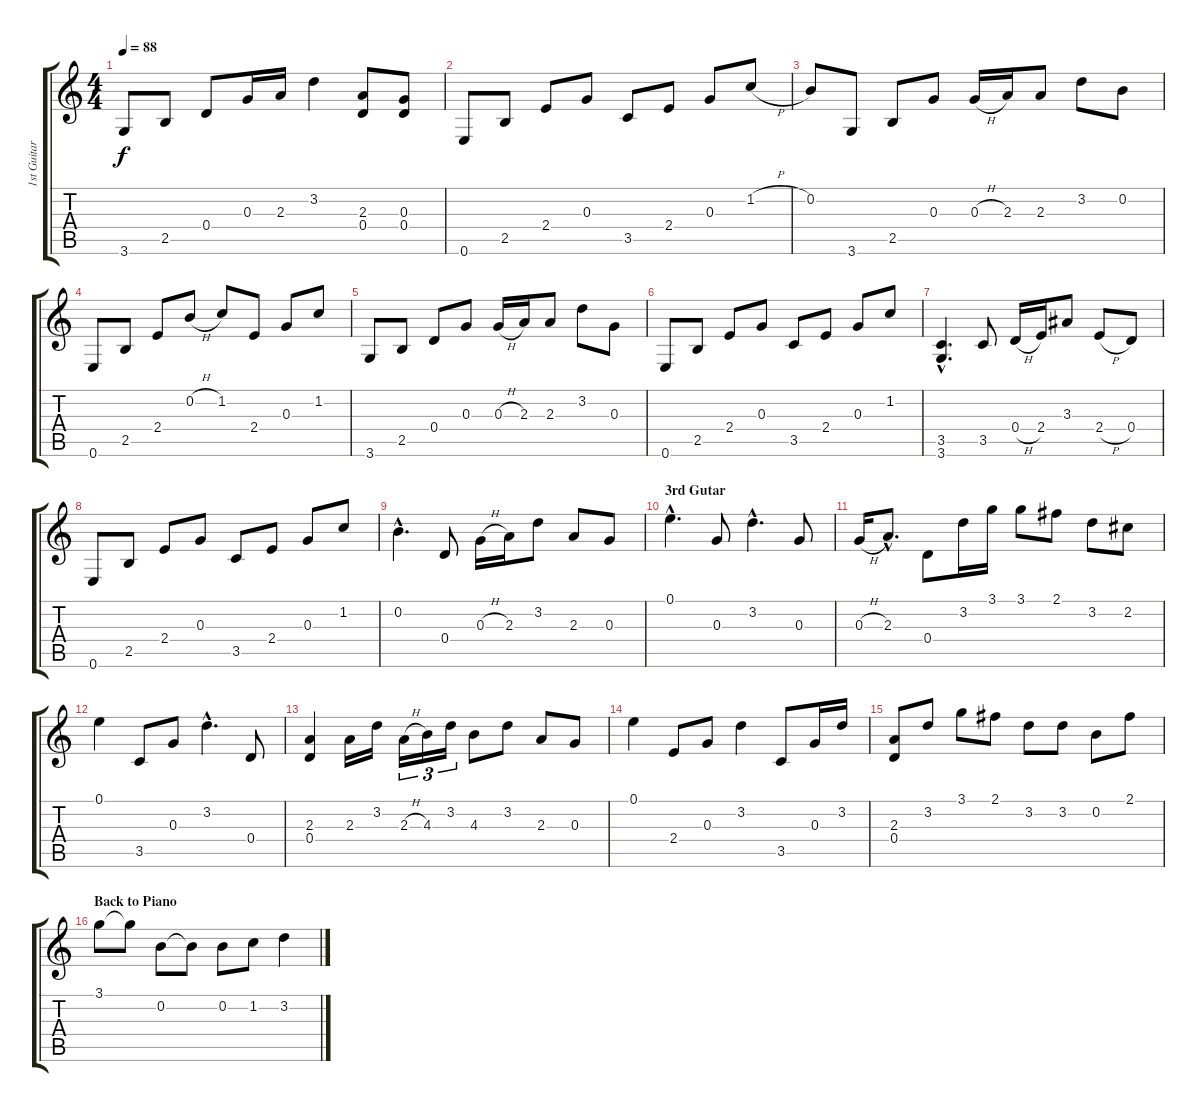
\track ("1st Guitar (Lead)" "1st Guitar") {instrument distortionguitar}
\staff {score tabs}
\tuning (E4 B3 G3 D3 A2 E2) {hide}
\ts (4 4)
\tempo 88
\clef g2
\ks c
3.6.8{dy f} 2.5.8 0.4.8 0.3.16 2.3.16 3.2.4 (2.3 0.4).8 (0.3 0.4).8 |
0.6.8 2.5.8 2.4.8 0.3.8 3.5.8 2.4.8 0.3.8 1.2{h}.8 |
0.2.8 3.6.8 2.5.8 0.3.8 0.3{h}.16 2.3.16 2.3.8 3.2.8 0.2.8 |
0.6.8 2.5.8 2.4.8 0.2{h}.8 1.2.8 2.4.8 0.3.8 1.2.8 |
3.6.8 2.5.8 0.4.8 0.3.8 0.3{h}.16 2.3.16 2.3.8 3.2.8 0.3.8 |
0.6.8 2.5.8 2.4.8 0.3.8 3.5.8 2.4.8 0.3.8 1.2.8 |
(3.5{hac} 3.6{hac}).4{d} 3.5.8 0.4{h}.16 2.4.16 3.3.8 2.4{h}.8 0.4.8 |
0.6.8 2.5.8 2.4.8 0.3.8 3.5.8 2.4.8 0.3.8 1.2.8 |
0.2{hac}.4{d} 0.4.8 0.3{h}.16 2.3.16 3.2.8 2.3.8 0.3.8 |
\section ("" "3rd Gutar")
0.1{hac}.4{d} 0.3.8 3.2{hac}.4{d} 0.3.8 |
0.3{h}.16 2.3{hac}.8{d} 0.4.8 3.2.16 3.1.16 3.1.8 2.1.8 3.2.8 2.2.8 |
0.1.4 3.5.8 0.3.8 3.2{hac}.4{d} 0.4.8 |
(2.3 0.4).4 2.3.16 3.2.16 2.3{h}.16{tu (3 2)} 4.3.16{tu (3 2)} 3.2.16{tu (3 2)} 4.3.8 3.2.8 2.3.8 0.3.8 |
0.1.4 2.4.8 0.3.8 3.2.4 3.5.8 0.3.16 3.2.16 |
(2.3 0.4).8 3.2.8 3.1.8 2.1.8 3.2.8 3.2.8 0.2.8 2.1.8 |
\section ("" "Back to Piano")
3.1.8 3.1{t}.8 0.2.8 0.2{t}.8 0.2.8 1.2.8 3.2.4
